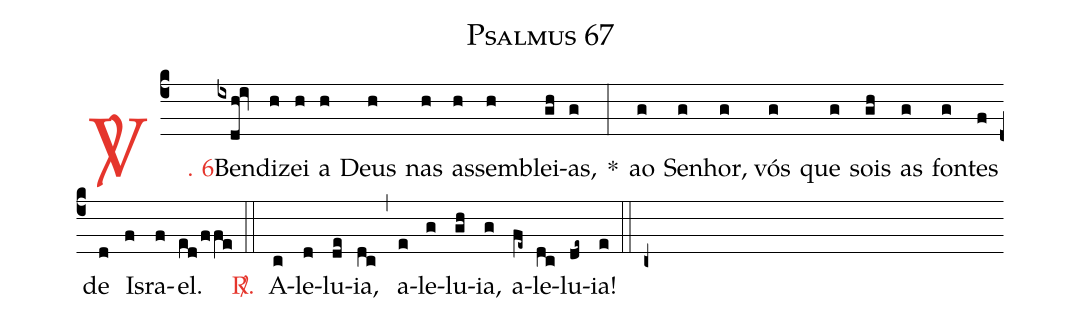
name: Psalmus 67;
%%
(c4)

<c><sp>V/</sp>. 6.</c>() Ben(ixdh!iv)di(h)zei(h) a(h) Deus(h) nas(h) as(h)sem(h)blei(gh)as,(g) *(:) ao(g) Se(g)nhor(g), vós(g) que(g) sois(gh) as(g) fon(g)tes(f) de(d) Is(f)ra(f)el.(ed/ffe)

(::)

<c><sp>R/</sp>.</c>() A(c)le(d)lu(de)ia,(dc) (,) a(e)le(g)lu(gh)ia,(g) a(fe~)le(dc)lu(de~)ia!(e)

(::)

(c+)
